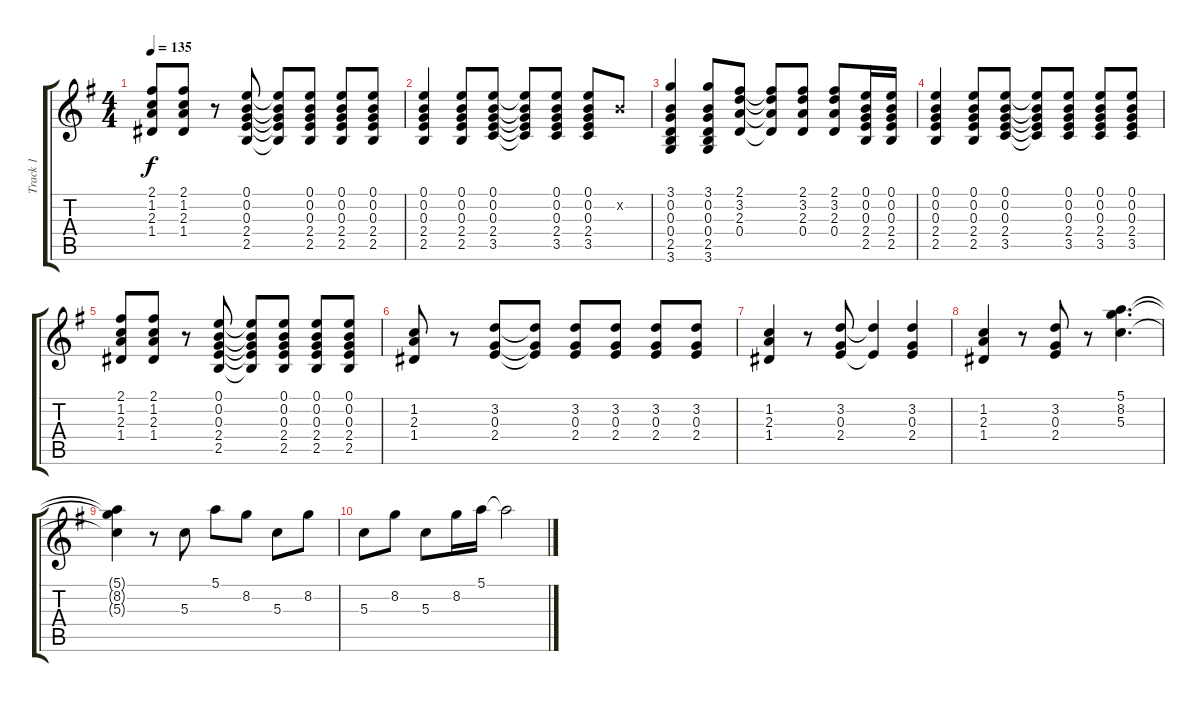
\track ("Track 1" "Track 1") {instrument electricguitarjazz}
\staff {score tabs}
\tuning (E4 B3 G3 D3 A2 E2) {hide}
\ts (4 4)
\tempo 135
\clef g2
\ks g
(2.1 1.2 2.3 1.4).8{dy f} (2.1 1.2 2.3 1.4).8 r.8 (0.1 0.2 0.3 2.4 2.5).8 (0.1{t} 0.2{t} 0.3{t} 2.4{t} 2.5{t}).8 (0.1 0.2 0.3 2.4 2.5).8 (0.1 0.2 0.3 2.4 2.5).8 (0.1 0.2 0.3 2.4 2.5).8 |
(0.1 0.2 0.3 2.4 2.5).4 (0.1 0.2 0.3 2.4 2.5).8 (0.1 0.2 0.3 2.4 3.5).8 (0.1{t} 0.2{t} 0.3{t} 2.4{t} 3.5{t}).8 (0.1 0.2 0.3 2.4 3.5).8 (0.1 0.2 0.3 2.4 3.5).8 0.2{x}.8 |
(3.1 0.2 0.3 0.4 2.5 3.6).4 (3.1 0.2 0.3 0.4 2.5 3.6).8 (2.1 3.2 2.3 0.4).8 (2.1{t} 3.2{t} 2.3{t} 0.4{t}).8 (2.1 3.2 2.3 0.4).8 (2.1 3.2 2.3 0.4).8 (0.1 0.2 0.3 2.4 2.5).16 (0.1 0.2 0.3 2.4 2.5).16 |
(0.1 0.2 0.3 2.4 2.5).4 (0.1 0.2 0.3 2.4 2.5).8 (0.1 0.2 0.3 2.4 3.5).8 (0.1{t} 0.2{t} 0.3{t} 2.4{t} 3.5{t}).8 (0.1 0.2 0.3 2.4 3.5).8 (0.1 0.2 0.3 2.4 3.5).8 (0.1 0.2 0.3 2.4 3.5).8 |
(2.1 1.2 2.3 1.4).8 (2.1 1.2 2.3 1.4).8 r.8 (0.1 0.2 0.3 2.4 2.5).8 (0.1{t} 0.2{t} 0.3{t} 2.4{t} 2.5{t}).8 (0.1 0.2 0.3 2.4 2.5).8 (0.1 0.2 0.3 2.4 2.5).8 (0.1 0.2 0.3 2.4 2.5).8 |
(1.2 2.3 1.4).8 r.8 (3.2 0.3 2.4).8 (3.2{t} 0.3{t} 2.4{t}).8 (3.2 0.3 2.4).8 (3.2 0.3 2.4).8 (3.2 0.3 2.4).8 (3.2 0.3 2.4).8 |
(1.2 2.3 1.4).4 r.8 (3.2 0.3 2.4).8 (3.2{t} 2.4{t}).4 (3.2 0.3 2.4).4 |
(1.2 2.3 1.4).4 r.8 (3.2 0.3 2.4).8 r.8 (5.1 8.2 5.3).4{d} |
(5.1{t} 8.2{t} 5.3{t}).4 r.8 5.3.8 5.1.8 8.2.8 5.3.8 8.2.8 |
5.3.8 8.2.8 5.3.8 8.2.16 5.1.16 5.1{t}.2
